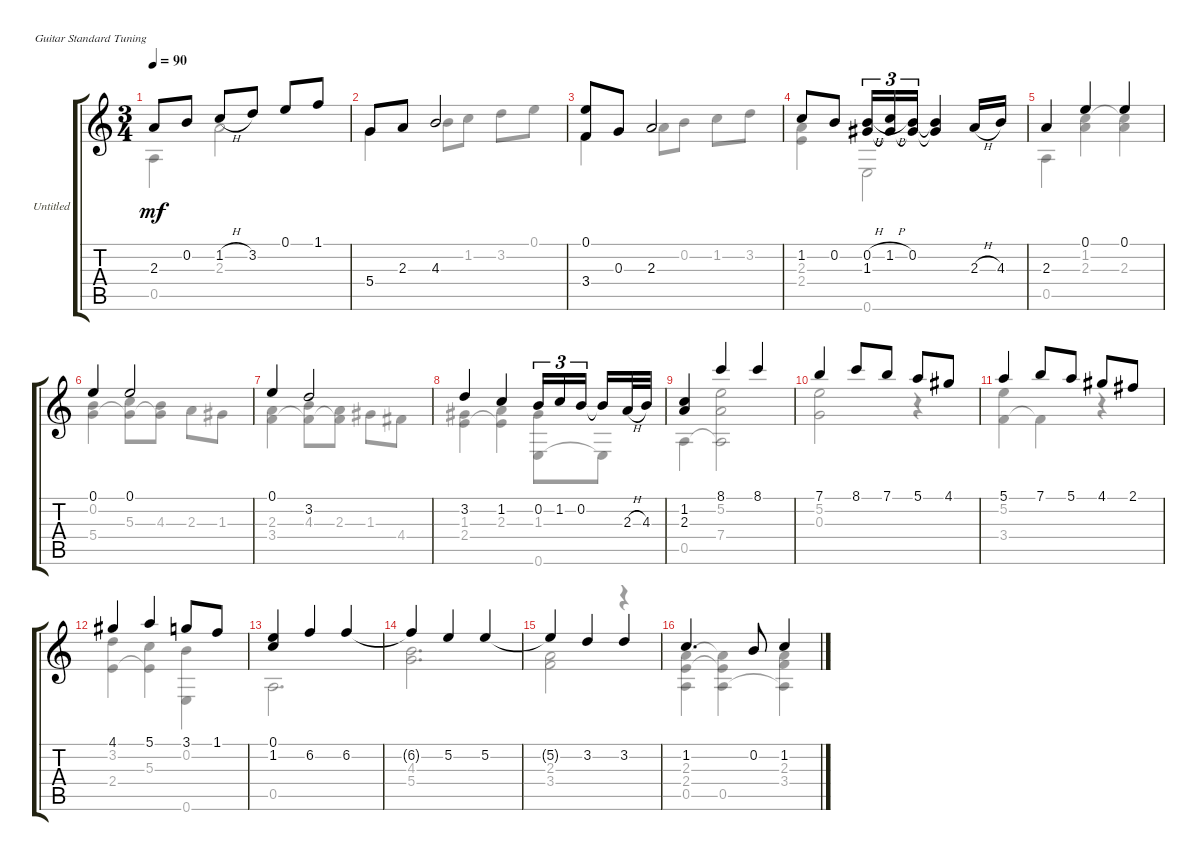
\bracketExtendMode groupsimilarinstruments
\firstSystemTrackNameOrientation horizontal
\otherSystemsTrackNameOrientation horizontal
\track ("Untitled" "Untitled") {instrument acousticguitarnylon}
\staff {score tabs}
\tuning (E4 B3 G3 D3 A2 E2)
\voice
\ts (3 4)
\tempo 90
\clef g2
\ks aminor
2.3.8{dy mf} 0.2.8 1.2{h}.8 3.2.8 0.1.8 1.1.8 |
5.4.8 2.3.8 4.3.2 |
(0.1 3.4).8 0.3.8 2.3.2 |
1.2.8 0.2.8 (0.2{h} 1.3).16{tu (3 2)} (1.2{h} 1.3{t}).16{tu (3 2)} (0.2 1.3{t}).16{tu (3 2)} (0.2{t} 1.3{t}).4 2.3{h}.16 4.3.16 |
2.3.4 0.1.4 0.1.4 |
0.1.4 0.1.2 |
0.1.4 3.2.2 |
3.2.4 1.2.4 0.2.16{tu (3 2)} 1.2.16{tu (3 2)} 0.2.16{tu (3 2)} 0.2{t}.16 2.3{h}.32 4.3.32 |
(1.2 2.3).4 8.1.4 8.1.4 |
7.1.4 8.1.8 7.1.8 5.1.8 4.1.8 |
5.1.4 7.1.8 5.1.8 4.1.8 2.1.8 |
4.1.4 5.1.4 3.1.8 1.1.8 |
(0.1 1.2).4 6.2.4 6.2.4 |
6.2{t}.4 5.2.4 5.2.4 |
5.2{t}.4 3.2.4 3.2.4 |
1.2.4{d} 0.2.8 1.2.4
\voice
\clef g2
\ottava regular
\simile none
\ks aminor
0.5.4{dy mf} 2.3.2 |
5.4.4 4.3.8 1.2.8 3.2.8 0.1.8 |
3.4.4 2.3.8 0.2.8 1.2.8 3.2.8 |
(2.3 2.4).4 0.6.2 |
0.5.4 (1.2 2.3).4 (1.2{t} 2.3).4 |
(0.2 5.4).4 (5.3 5.4{t}).8 (4.3 5.4{t}).8 2.3.8 1.3.8 |
(2.3 3.4).4 (4.3 3.4{t}).8 (2.3 3.4{t}).8 1.3.8 4.4.8 |
(1.3 2.4).4 (2.3 2.4{t}).4 (1.3 0.6).8 0.6{t}.8 |
0.5.4 (5.2 7.4 0.5{t}).2 |
(5.2 0.3).2 r.4 |
(5.2 3.4).4 3.4{t}.4 r.4 |
(3.2 2.4).4 (5.3 2.4{t}).4 (0.2 0.6).4 |
0.5.2{d} |
(4.3 5.4).2{d} |
(2.3 3.4).2 r.4 |
(2.3 2.4 0.5).4 (2.3{t} 2.4{t} 0.5).4 (2.3 3.4 0.5{t}).4
